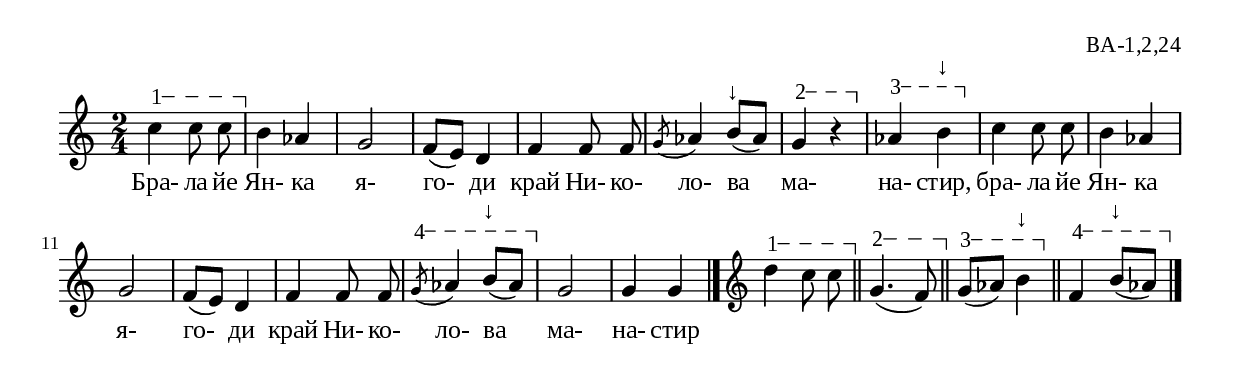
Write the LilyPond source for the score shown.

%{
BA_1_2_24
%}

\include "td-preamble.ly"

\score {
\relative c'' {
%% \tempo 4 = 152
  \time 2/4
\varA
c4\startTextSpan c8\noBeam c\stopTextSpan | 
b4 aes | g2 | f8( e) d4 | f4 f8\noBeam f | 
\acciaccatura g8 aes4 b8^"↓"( aes) | 
\varB
g4\startTextSpan r4\stopTextSpan | 
\varC
aes4\startTextSpan b^"↓"\stopTextSpan | 
c4 c8\noBeam c | b4 aes4 | g2 | f8( e) d4 | f4 f8\noBeam f | 
\varD
\acciaccatura g8\startTextSpan aes4 b8^"↓"( aes\stopTextSpan) | 
g2 | g4 g 
 \bar "|."
\endm 
\varA
d'4\startTextSpan c8\noBeam c\stopTextSpan \bar "||"
\varB
g4.\startTextSpan( f8\stopTextSpan) \bar "||"
\varC
g8\startTextSpan( aes) b4^"↓"\stopTextSpan \bar "||"
\varD
f4\startTextSpan b8^"↓"( aes\stopTextSpan) 
\bar "|." 
}
\addlyrics { Бра- ла йе Ян- ка я- го- ди край Ни- ко- ло- ва ма- на- стир, 
бра- ла йе Ян- ка я- го- ди край Ни- ко- ло- ва ма- на- стир  }
%
\layout {
  indent = #0
  line-width = 190\mm
  ragged-right=##f
}
%
\midi { 
	\context {
		\Score
		tempoWholesPerMinute = #(ly:make-moment 152 4)
		}
	}
}
%
\header{
  opus = "ВА-1,2,24"
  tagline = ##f
}


